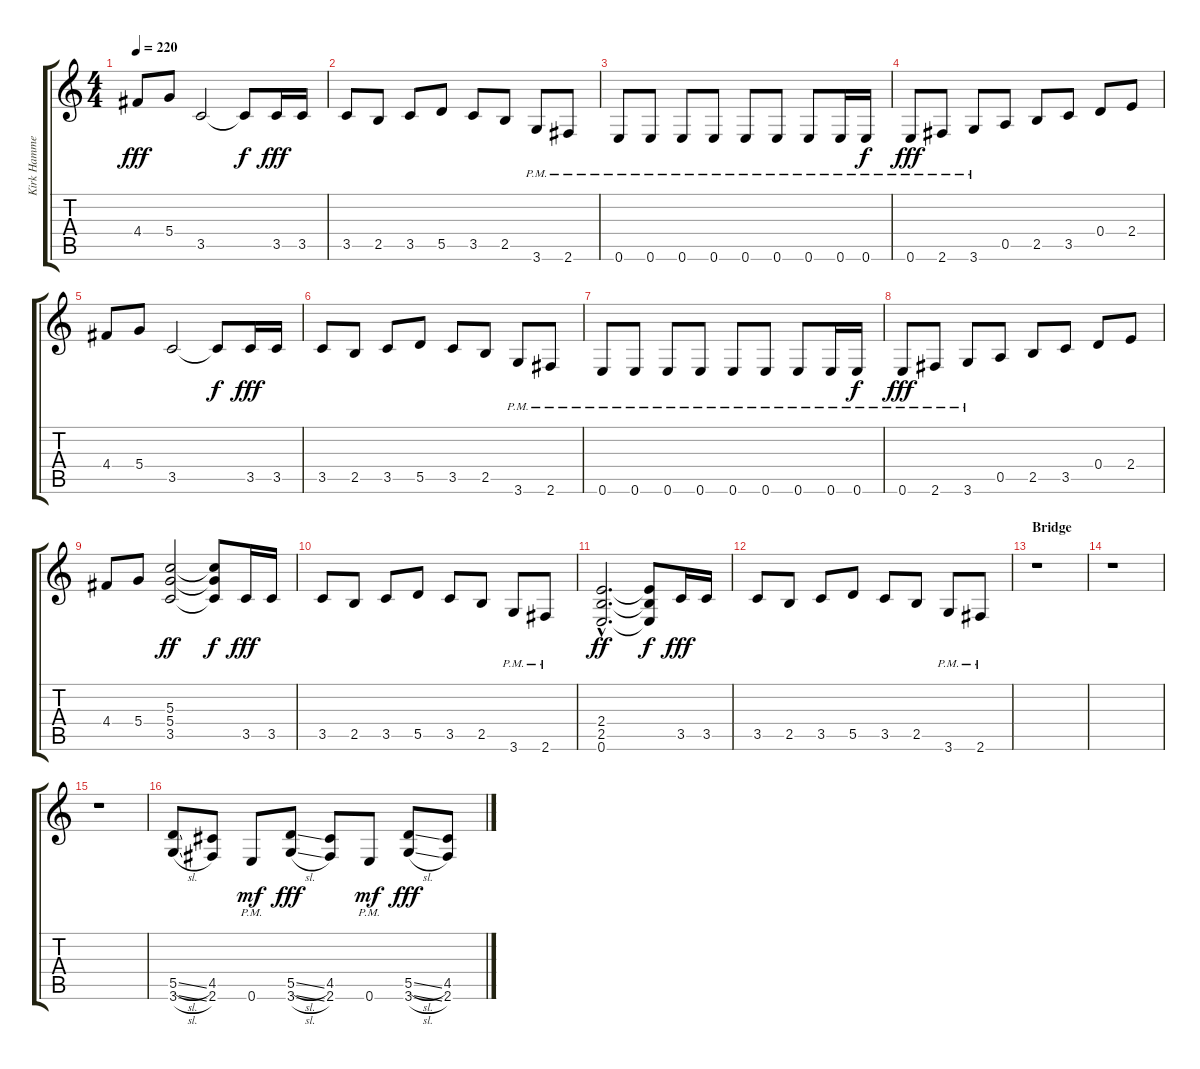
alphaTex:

\track ("Kirk Hammet" "Kirk Hamme") {instrument distortionguitar}
\staff {score tabs}
\tuning (E4 B3 G3 D3 A2 E2) {hide}
\ts (4 4)
\tempo 220
\clef g2
\ks c
4.4.8{dy fff} 5.4.8 3.5.2 3.5{t}.8{dy f} 3.5.16{dy fff} 3.5.16 |
3.5.8 2.5.8 3.5.8 5.5.8 3.5.8 2.5.8 3.6{pm}.8 2.6{pm}.8 |
0.6{pm}.8 0.6{pm}.8 0.6{pm}.8 0.6{pm}.8 0.6{pm}.8 0.6{pm}.8 0.6{pm}.8 0.6{pm}.16 0.6{pm}.16{dy f} |
0.6{pm}.8{dy fff} 2.6{pm}.8 3.6{pm}.8 0.5.8 2.5.8 3.5.8 0.4.8 2.4.8 |
4.4.8 5.4.8 3.5.2 3.5{t}.8{dy f} 3.5.16{dy fff} 3.5.16 |
3.5.8 2.5.8 3.5.8 5.5.8 3.5.8 2.5.8 3.6{pm}.8 2.6{pm}.8 |
0.6{pm}.8 0.6{pm}.8 0.6{pm}.8 0.6{pm}.8 0.6{pm}.8 0.6{pm}.8 0.6{pm}.8 0.6{pm}.16 0.6{pm}.16{dy f} |
0.6{pm}.8{dy fff} 2.6{pm}.8 3.6{pm}.8 0.5.8 2.5.8 3.5.8 0.4.8 2.4.8 |
4.4.8 5.4.8 (5.3 5.4 3.5).2{dy ff} (5.3{t} 5.4{t} 3.5{t}).8{dy f} 3.5.16{dy fff} 3.5.16 |
3.5.8 2.5.8 3.5.8 5.5.8 3.5.8 2.5.8 3.6{pm}.8 2.6{pm}.8 |
(2.4{hac} 2.5{hac} 0.6{hac}).2{d dy ff} (2.4{t} 2.5{t} 0.6{t}).8{dy f} 3.5.16{dy fff} 3.5.16 |
3.5.8 2.5.8 3.5.8 5.5.8 3.5.8 2.5.8 3.6{pm}.8 2.6{pm}.8 |
\section ("" "Bridge")
r.1 |
r.1 |
r.1 |
(5.5{sl} 3.6{sl}).8 (4.5 2.6).8 0.6{pm}.8{dy mf} (5.5{sl} 3.6{sl}).8{dy fff} (4.5 2.6).8 0.6{pm}.8{dy mf} (5.5{sl} 3.6{sl}).8{dy fff} (4.5 2.6).8
